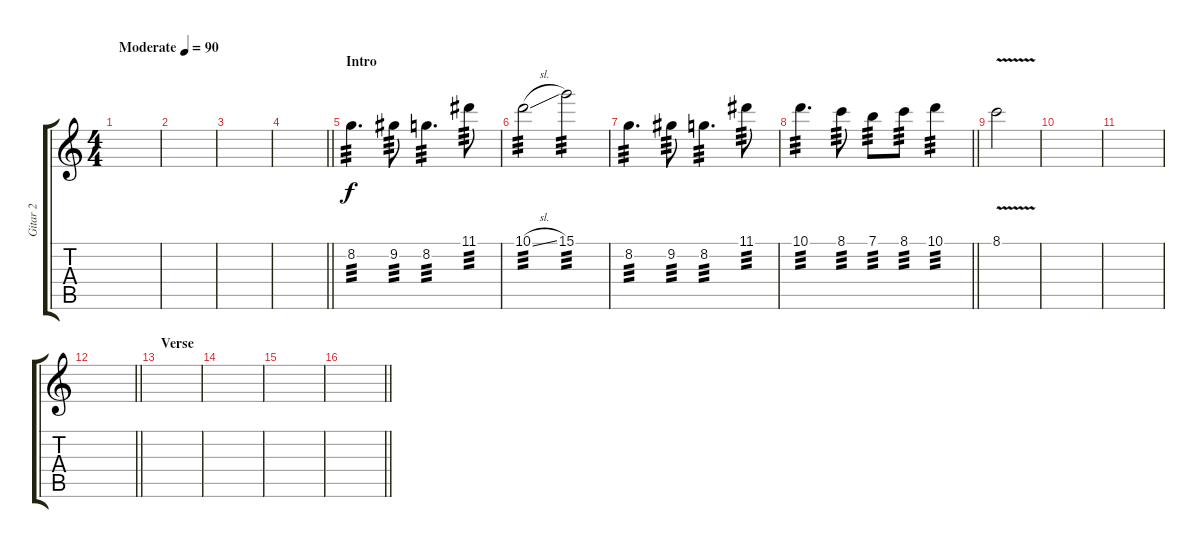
\track ("Gitar 2" "Gitar 2") {instrument overdrivenguitar}
\staff {score tabs}
\tuning (E4 B3 G3 D3 A2 E2) {hide}
\ts (4 4)
\tempo (90 "Moderate")
\clef g2
\ks c
|
|
|
\barLineRight lightlight
|
\section ("" "Intro")
8.2.4{d tp 3} 9.2.8{tp 3} 8.2.4{d tp 3} 11.1.8{tp 3} |
10.1{sl}.2{tp 3} 15.1.2{tp 3} |
8.2.4{d tp 3} 9.2.8{tp 3} 8.2.4{d tp 3} 11.1.8{tp 3} |
\barLineRight lightlight
10.1.4{d tp 3} 8.1.8{tp 3} 7.1.8{tp 3} 8.1.8{tp 3} 10.1.4{tp 3} |
\section ("" "")
8.1{v}.2 |
|
|
\barLineRight lightlight
|
\section ("" "Verse")
|
|
|
\barLineRight lightlight
